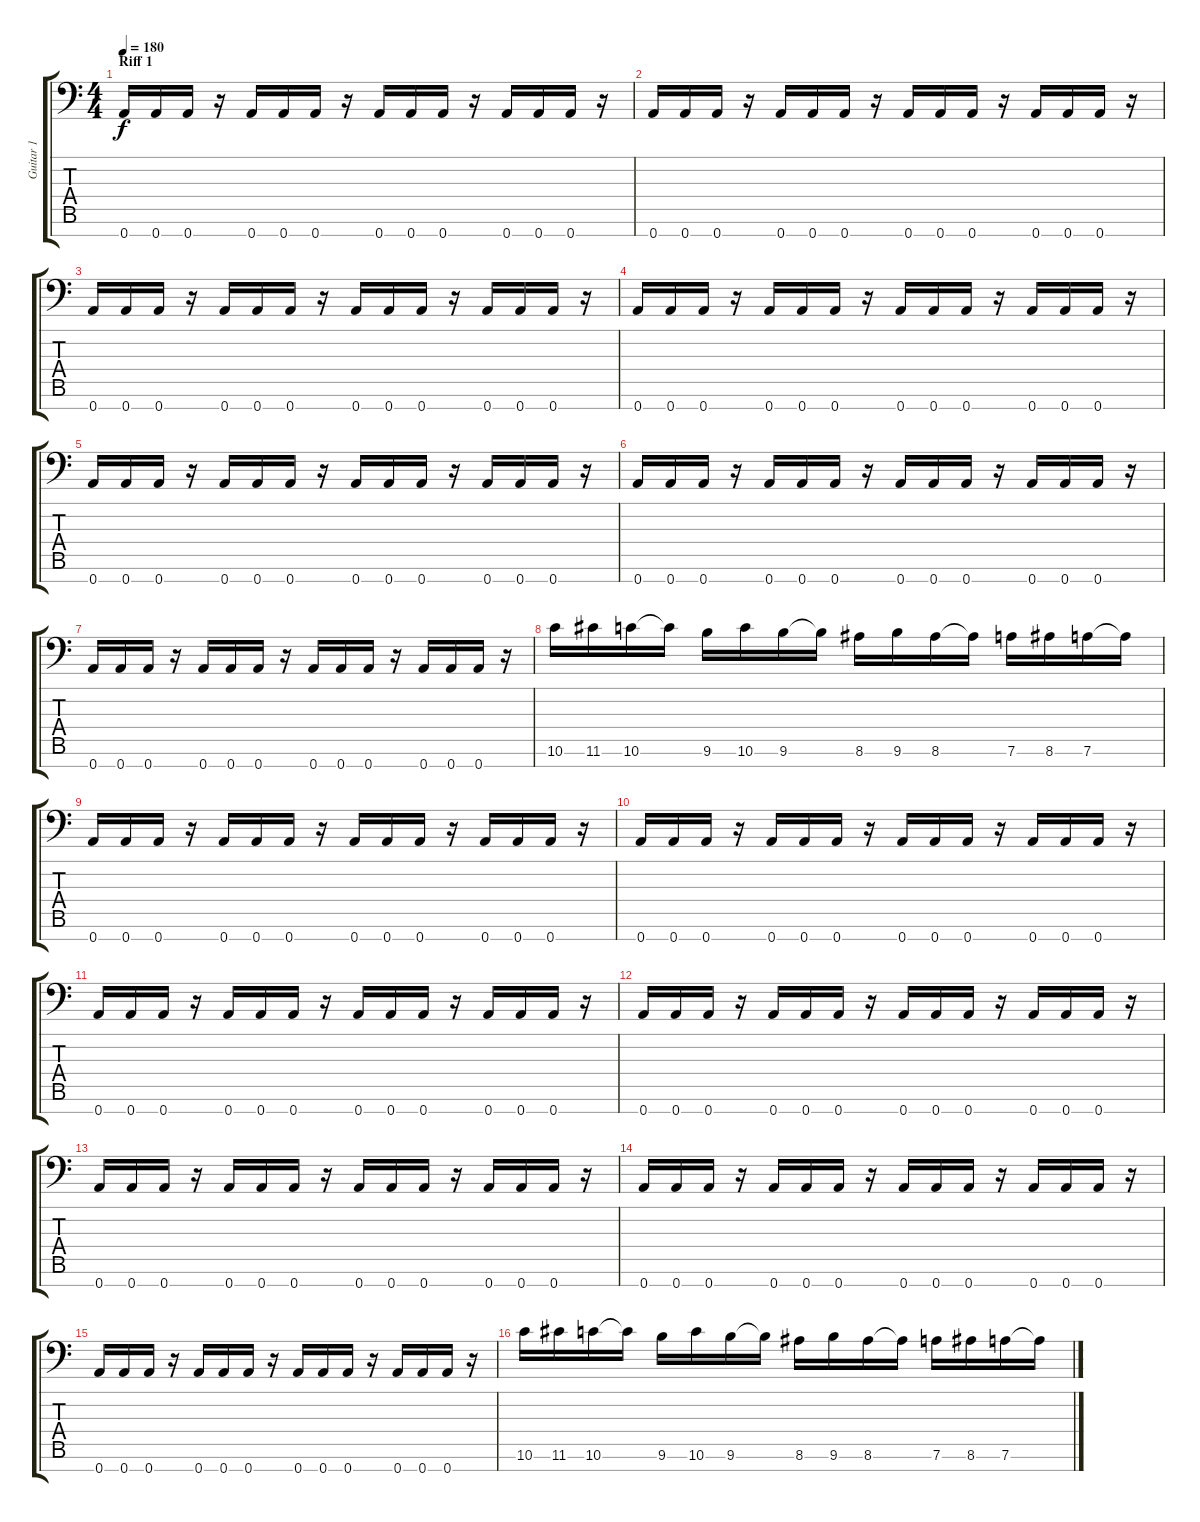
\track ("Guitar 1" "Guitar 1") {instrument distortionguitar}
\staff {score tabs}
\tuning (D4 A3 F3 C3 G2 D2 A1) {hide}
\ts (4 4)
\section ("" "Riff 1")
\tempo 180
\clef f4
\ks c
0.7.16{dy f instrument distortionguitar} 0.7.16 0.7.16 r.16 0.7.16 0.7.16 0.7.16 r.16 0.7.16 0.7.16 0.7.16 r.16 0.7.16 0.7.16 0.7.16 r.16 |
0.7.16 0.7.16 0.7.16 r.16 0.7.16 0.7.16 0.7.16 r.16 0.7.16 0.7.16 0.7.16 r.16 0.7.16 0.7.16 0.7.16 r.16 |
0.7.16 0.7.16 0.7.16 r.16 0.7.16 0.7.16 0.7.16 r.16 0.7.16 0.7.16 0.7.16 r.16 0.7.16 0.7.16 0.7.16 r.16 |
0.7.16 0.7.16 0.7.16 r.16 0.7.16 0.7.16 0.7.16 r.16 0.7.16 0.7.16 0.7.16 r.16 0.7.16 0.7.16 0.7.16 r.16 |
0.7.16 0.7.16 0.7.16 r.16 0.7.16 0.7.16 0.7.16 r.16 0.7.16 0.7.16 0.7.16 r.16 0.7.16 0.7.16 0.7.16 r.16 |
0.7.16 0.7.16 0.7.16 r.16 0.7.16 0.7.16 0.7.16 r.16 0.7.16 0.7.16 0.7.16 r.16 0.7.16 0.7.16 0.7.16 r.16 |
0.7.16 0.7.16 0.7.16 r.16 0.7.16 0.7.16 0.7.16 r.16 0.7.16 0.7.16 0.7.16 r.16 0.7.16 0.7.16 0.7.16 r.16 |
10.6.16 11.6.16 10.6.16 10.6{t}.16 9.6.16 10.6.16 9.6.16 9.6{t}.16 8.6.16 9.6.16 8.6.16 8.6{t}.16 7.6.16 8.6.16 7.6.16 7.6{t}.16 |
0.7.16 0.7.16 0.7.16 r.16 0.7.16 0.7.16 0.7.16 r.16 0.7.16 0.7.16 0.7.16 r.16 0.7.16 0.7.16 0.7.16 r.16 |
0.7.16 0.7.16 0.7.16 r.16 0.7.16 0.7.16 0.7.16 r.16 0.7.16 0.7.16 0.7.16 r.16 0.7.16 0.7.16 0.7.16 r.16 |
0.7.16 0.7.16 0.7.16 r.16 0.7.16 0.7.16 0.7.16 r.16 0.7.16 0.7.16 0.7.16 r.16 0.7.16 0.7.16 0.7.16 r.16 |
0.7.16 0.7.16 0.7.16 r.16 0.7.16 0.7.16 0.7.16 r.16 0.7.16 0.7.16 0.7.16 r.16 0.7.16 0.7.16 0.7.16 r.16 |
0.7.16 0.7.16 0.7.16 r.16 0.7.16 0.7.16 0.7.16 r.16 0.7.16 0.7.16 0.7.16 r.16 0.7.16 0.7.16 0.7.16 r.16 |
0.7.16 0.7.16 0.7.16 r.16 0.7.16 0.7.16 0.7.16 r.16 0.7.16 0.7.16 0.7.16 r.16 0.7.16 0.7.16 0.7.16 r.16 |
0.7.16 0.7.16 0.7.16 r.16 0.7.16 0.7.16 0.7.16 r.16 0.7.16 0.7.16 0.7.16 r.16 0.7.16 0.7.16 0.7.16 r.16 |
10.6.16 11.6.16 10.6.16 10.6{t}.16 9.6.16 10.6.16 9.6.16 9.6{t}.16 8.6.16 9.6.16 8.6.16 8.6{t}.16 7.6.16 8.6.16 7.6.16 7.6{t}.16
